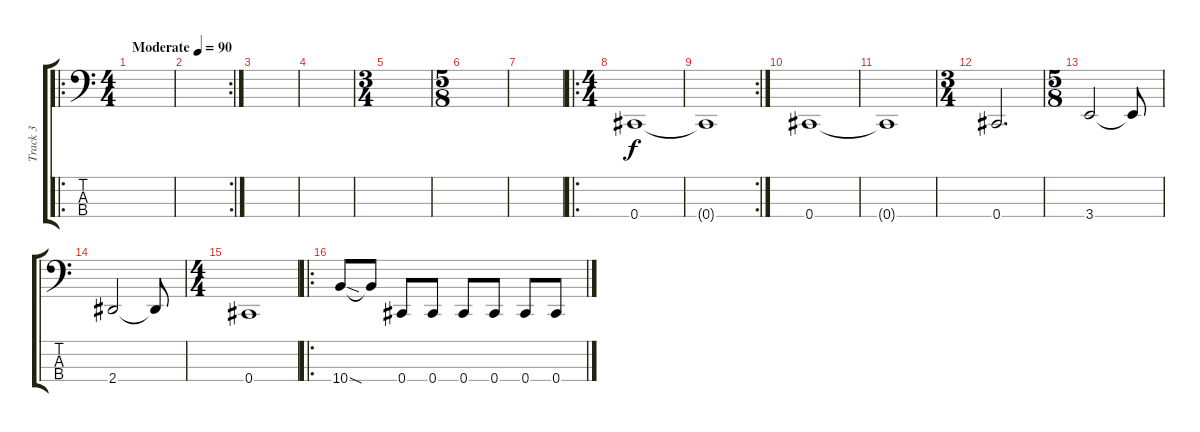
\track ("Track 3" "Track 3") {instrument slapbass2}
\staff {score tabs}
\tuning (E2 B1 Gb1 Db1) {hide}
\ro
\ts (4 4)
\tempo (90 "Moderate")
\clef f4
\ks c
|
\rc 2
|
|
|
\ts (3 4)
|
\ts (5 8)
|
|
\ro
\ts (4 4)
0.4.1 |
\rc 2
0.4{t}.1 |
0.4.1 |
0.4{t}.1 |
\ts (3 4)
0.4.2{d} |
\ts (5 8)
3.4.2 3.4{t}.8 |
2.4.2 2.4{t}.8 |
\ts (4 4)
0.4.1 |
\ro
10.4{sod}.8 10.4{t}.8 0.4.8 0.4.8 0.4.8 0.4.8 0.4.8 0.4.8
